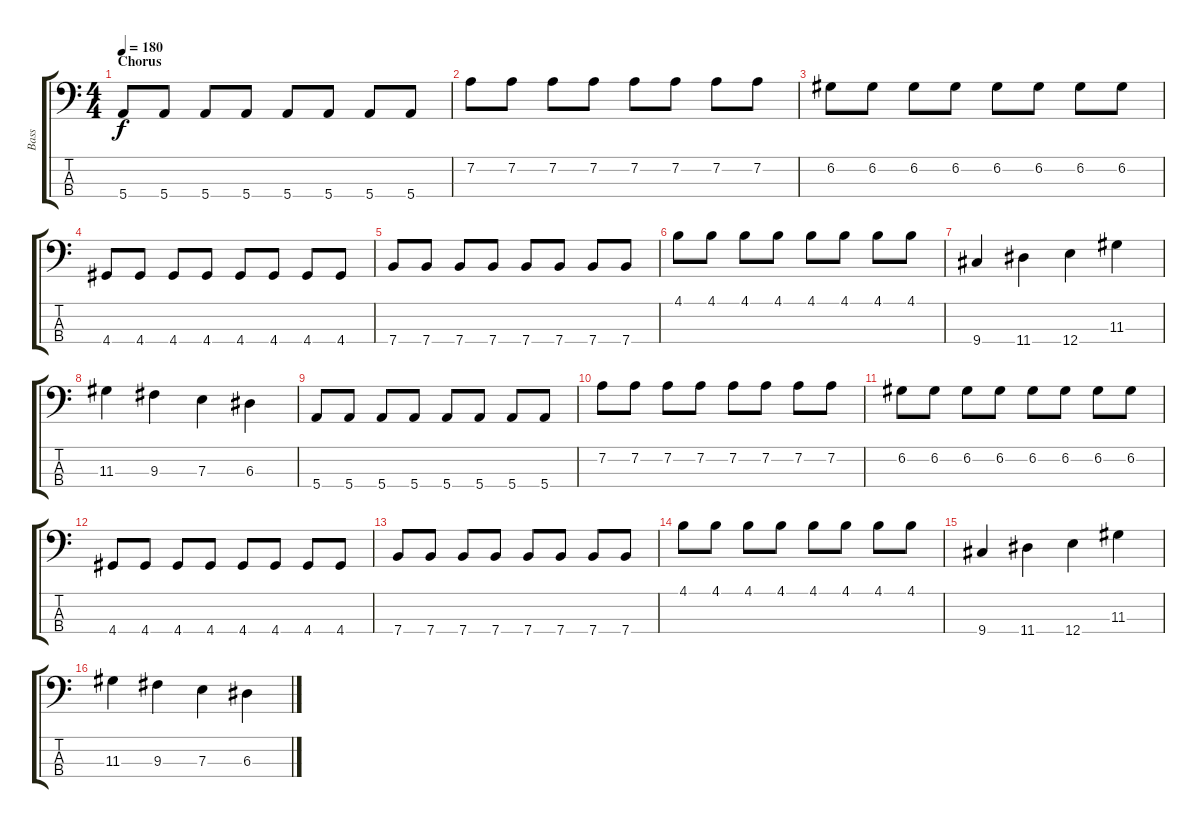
\track ("Bass " "Bass ") {instrument electricbasspick}
\staff {score tabs}
\tuning (G2 D2 A1 E1) {hide}
\ts (4 4)
\section ("" "Chorus")
\tempo 180
\clef f4
\ks c
5.4.8{dy f} 5.4.8 5.4.8 5.4.8 5.4.8 5.4.8 5.4.8 5.4.8 |
7.2.8 7.2.8 7.2.8 7.2.8 7.2.8 7.2.8 7.2.8 7.2.8 |
6.2.8 6.2.8 6.2.8 6.2.8 6.2.8 6.2.8 6.2.8 6.2.8 |
4.4.8 4.4.8 4.4.8 4.4.8 4.4.8 4.4.8 4.4.8 4.4.8 |
7.4.8 7.4.8 7.4.8 7.4.8 7.4.8 7.4.8 7.4.8 7.4.8 |
4.1.8 4.1.8 4.1.8 4.1.8 4.1.8 4.1.8 4.1.8 4.1.8 |
9.4.4 11.4.4 12.4.4 11.3.4 |
11.3.4 9.3.4 7.3.4 6.3.4 |
5.4.8 5.4.8 5.4.8 5.4.8 5.4.8 5.4.8 5.4.8 5.4.8 |
7.2.8 7.2.8 7.2.8 7.2.8 7.2.8 7.2.8 7.2.8 7.2.8 |
6.2.8 6.2.8 6.2.8 6.2.8 6.2.8 6.2.8 6.2.8 6.2.8 |
4.4.8 4.4.8 4.4.8 4.4.8 4.4.8 4.4.8 4.4.8 4.4.8 |
7.4.8 7.4.8 7.4.8 7.4.8 7.4.8 7.4.8 7.4.8 7.4.8 |
4.1.8 4.1.8 4.1.8 4.1.8 4.1.8 4.1.8 4.1.8 4.1.8 |
9.4.4 11.4.4 12.4.4 11.3.4 |
11.3.4 9.3.4 7.3.4 6.3.4
